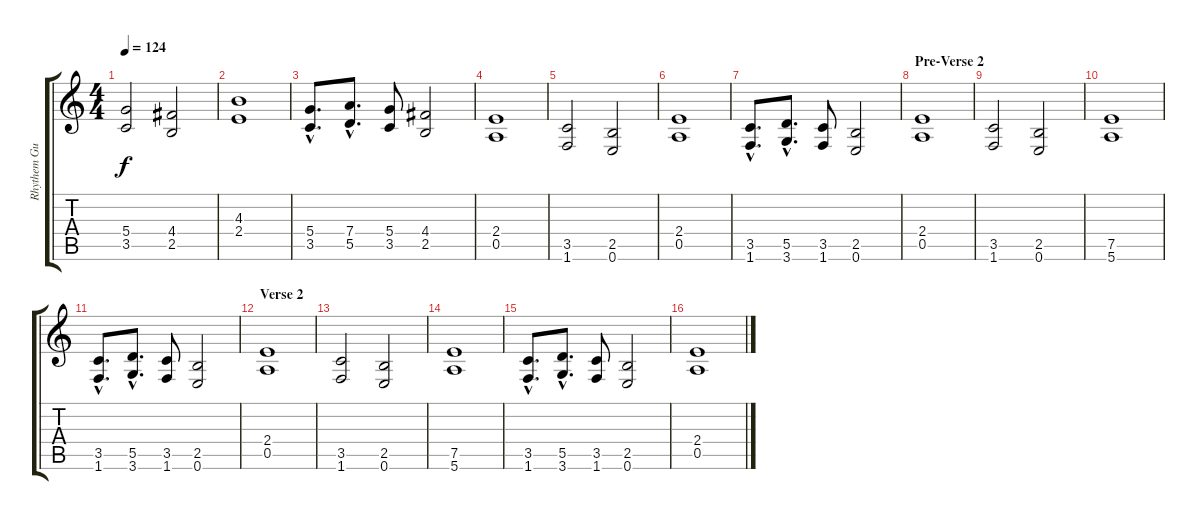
\track ("Rhythem Guit. 2" "Rhythem Gu") {instrument distortionguitar}
\staff {score tabs}
\tuning (E4 B3 G3 D3 A2 E2) {hide}
\ts (4 4)
\tempo 124
\clef g2
\ks c
(5.4 3.5).2{dy f} (4.4 2.5).2 |
(4.3 2.4).1 |
(5.4{hac} 3.5{hac}).8{d} (7.4{hac} 5.5{hac}).8{d} (5.4 3.5).8 (4.4 2.5).2 |
(2.4 0.5).1 |
(3.5 1.6).2 (2.5 0.6).2 |
(2.4 0.5).1 |
(3.5{hac} 1.6{hac}).8{d} (5.5{hac} 3.6{hac}).8{d} (3.5 1.6).8 (2.5 0.6).2 |
\section ("" "Pre-Verse 2")
(2.4 0.5).1 |
(3.5 1.6).2 (2.5 0.6).2 |
(7.5 5.6).1 |
(3.5{hac} 1.6{hac}).8{d} (5.5{hac} 3.6{hac}).8{d} (3.5 1.6).8 (2.5 0.6).2 |
\section ("" "Verse 2")
(2.4 0.5).1 |
(3.5 1.6).2 (2.5 0.6).2 |
(7.5 5.6).1 |
(3.5{hac} 1.6{hac}).8{d} (5.5{hac} 3.6{hac}).8{d} (3.5 1.6).8 (2.5 0.6).2 |
(2.4 0.5).1
